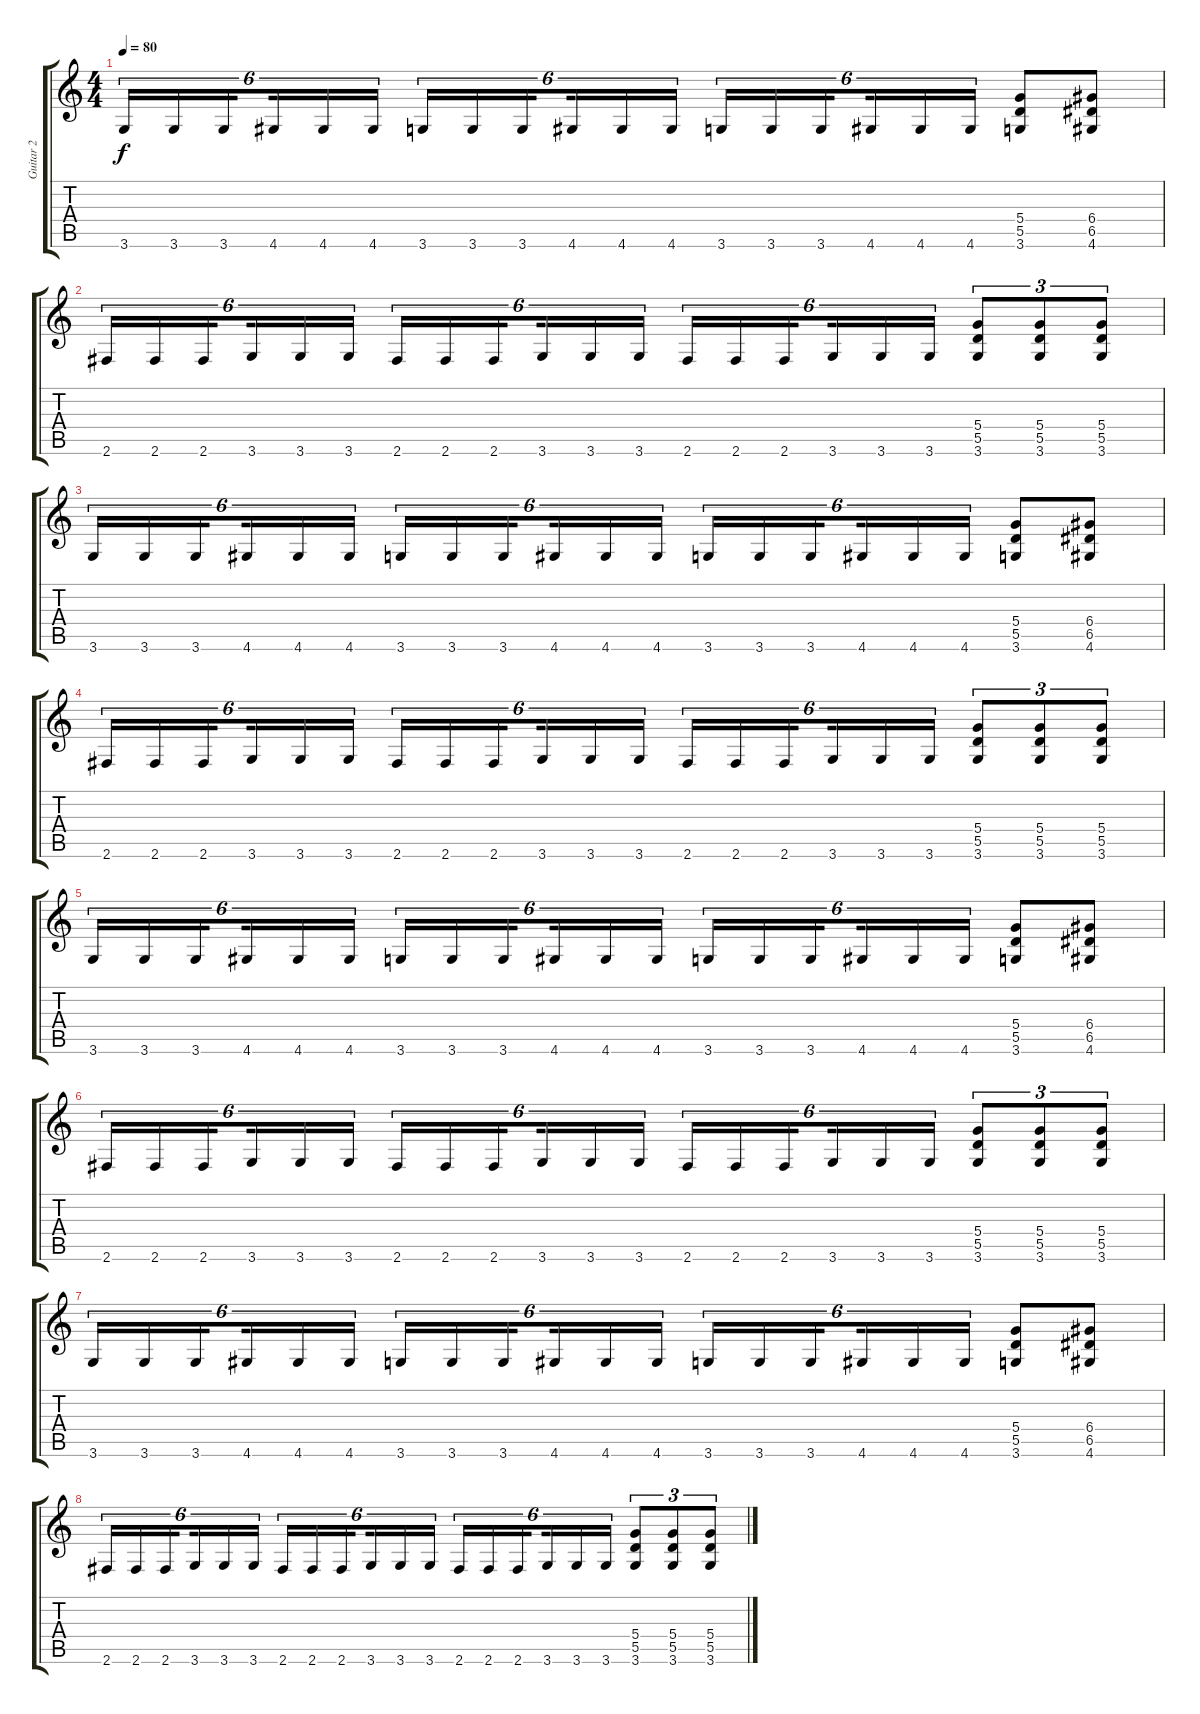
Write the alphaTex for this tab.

\track ("Guitar 2" "Guitar 2") {instrument distortionguitar}
\staff {score tabs}
\tuning (E4 B3 G3 D3 A2 E2) {hide}
\ts (4 4)
\tempo 80
\clef g2
\ks c
3.6.16{tu (6 4) dy f} 3.6.16{tu (6 4)} 3.6.16{tu (6 4) beam splitsecondary} 4.6.16{tu (6 4)} 4.6.16{tu (6 4)} 4.6.16{tu (6 4)} 3.6.16{tu (6 4)} 3.6.16{tu (6 4)} 3.6.16{tu (6 4) beam splitsecondary} 4.6.16{tu (6 4)} 4.6.16{tu (6 4)} 4.6.16{tu (6 4)} 3.6.16{tu (6 4)} 3.6.16{tu (6 4)} 3.6.16{tu (6 4) beam splitsecondary} 4.6.16{tu (6 4)} 4.6.16{tu (6 4)} 4.6.16{tu (6 4)} (5.4 5.5 3.6).8 (6.4 6.5 4.6).8 |
2.6.16{tu (6 4)} 2.6.16{tu (6 4)} 2.6.16{tu (6 4) beam splitsecondary} 3.6.16{tu (6 4)} 3.6.16{tu (6 4)} 3.6.16{tu (6 4)} 2.6.16{tu (6 4)} 2.6.16{tu (6 4)} 2.6.16{tu (6 4) beam splitsecondary} 3.6.16{tu (6 4)} 3.6.16{tu (6 4)} 3.6.16{tu (6 4)} 2.6.16{tu (6 4)} 2.6.16{tu (6 4)} 2.6.16{tu (6 4) beam splitsecondary} 3.6.16{tu (6 4)} 3.6.16{tu (6 4)} 3.6.16{tu (6 4)} (5.4 5.5 3.6).8{tu (3 2)} (5.4 5.5 3.6).8{tu (3 2)} (5.4 5.5 3.6).8{tu (3 2)} |
3.6.16{tu (6 4)} 3.6.16{tu (6 4)} 3.6.16{tu (6 4) beam splitsecondary} 4.6.16{tu (6 4)} 4.6.16{tu (6 4)} 4.6.16{tu (6 4)} 3.6.16{tu (6 4)} 3.6.16{tu (6 4)} 3.6.16{tu (6 4) beam splitsecondary} 4.6.16{tu (6 4)} 4.6.16{tu (6 4)} 4.6.16{tu (6 4)} 3.6.16{tu (6 4)} 3.6.16{tu (6 4)} 3.6.16{tu (6 4) beam splitsecondary} 4.6.16{tu (6 4)} 4.6.16{tu (6 4)} 4.6.16{tu (6 4)} (5.4 5.5 3.6).8 (6.4 6.5 4.6).8 |
2.6.16{tu (6 4)} 2.6.16{tu (6 4)} 2.6.16{tu (6 4) beam splitsecondary} 3.6.16{tu (6 4)} 3.6.16{tu (6 4)} 3.6.16{tu (6 4)} 2.6.16{tu (6 4)} 2.6.16{tu (6 4)} 2.6.16{tu (6 4) beam splitsecondary} 3.6.16{tu (6 4)} 3.6.16{tu (6 4)} 3.6.16{tu (6 4)} 2.6.16{tu (6 4)} 2.6.16{tu (6 4)} 2.6.16{tu (6 4) beam splitsecondary} 3.6.16{tu (6 4)} 3.6.16{tu (6 4)} 3.6.16{tu (6 4)} (5.4 5.5 3.6).8{tu (3 2)} (5.4 5.5 3.6).8{tu (3 2)} (5.4 5.5 3.6).8{tu (3 2)} |
3.6.16{tu (6 4)} 3.6.16{tu (6 4)} 3.6.16{tu (6 4) beam splitsecondary} 4.6.16{tu (6 4)} 4.6.16{tu (6 4)} 4.6.16{tu (6 4)} 3.6.16{tu (6 4)} 3.6.16{tu (6 4)} 3.6.16{tu (6 4) beam splitsecondary} 4.6.16{tu (6 4)} 4.6.16{tu (6 4)} 4.6.16{tu (6 4)} 3.6.16{tu (6 4)} 3.6.16{tu (6 4)} 3.6.16{tu (6 4) beam splitsecondary} 4.6.16{tu (6 4)} 4.6.16{tu (6 4)} 4.6.16{tu (6 4)} (5.4 5.5 3.6).8 (6.4 6.5 4.6).8 |
2.6.16{tu (6 4)} 2.6.16{tu (6 4)} 2.6.16{tu (6 4) beam splitsecondary} 3.6.16{tu (6 4)} 3.6.16{tu (6 4)} 3.6.16{tu (6 4)} 2.6.16{tu (6 4)} 2.6.16{tu (6 4)} 2.6.16{tu (6 4) beam splitsecondary} 3.6.16{tu (6 4)} 3.6.16{tu (6 4)} 3.6.16{tu (6 4)} 2.6.16{tu (6 4)} 2.6.16{tu (6 4)} 2.6.16{tu (6 4) beam splitsecondary} 3.6.16{tu (6 4)} 3.6.16{tu (6 4)} 3.6.16{tu (6 4)} (5.4 5.5 3.6).8{tu (3 2)} (5.4 5.5 3.6).8{tu (3 2)} (5.4 5.5 3.6).8{tu (3 2)} |
3.6.16{tu (6 4)} 3.6.16{tu (6 4)} 3.6.16{tu (6 4) beam splitsecondary} 4.6.16{tu (6 4)} 4.6.16{tu (6 4)} 4.6.16{tu (6 4)} 3.6.16{tu (6 4)} 3.6.16{tu (6 4)} 3.6.16{tu (6 4) beam splitsecondary} 4.6.16{tu (6 4)} 4.6.16{tu (6 4)} 4.6.16{tu (6 4)} 3.6.16{tu (6 4)} 3.6.16{tu (6 4)} 3.6.16{tu (6 4) beam splitsecondary} 4.6.16{tu (6 4)} 4.6.16{tu (6 4)} 4.6.16{tu (6 4)} (5.4 5.5 3.6).8 (6.4 6.5 4.6).8 |
2.6.16{tu (6 4)} 2.6.16{tu (6 4)} 2.6.16{tu (6 4) beam splitsecondary} 3.6.16{tu (6 4)} 3.6.16{tu (6 4)} 3.6.16{tu (6 4)} 2.6.16{tu (6 4)} 2.6.16{tu (6 4)} 2.6.16{tu (6 4) beam splitsecondary} 3.6.16{tu (6 4)} 3.6.16{tu (6 4)} 3.6.16{tu (6 4)} 2.6.16{tu (6 4)} 2.6.16{tu (6 4)} 2.6.16{tu (6 4) beam splitsecondary} 3.6.16{tu (6 4)} 3.6.16{tu (6 4)} 3.6.16{tu (6 4)} (5.4 5.5 3.6).8{tu (3 2)} (5.4 5.5 3.6).8{tu (3 2)} (5.4 5.5 3.6).8{tu (3 2)}
